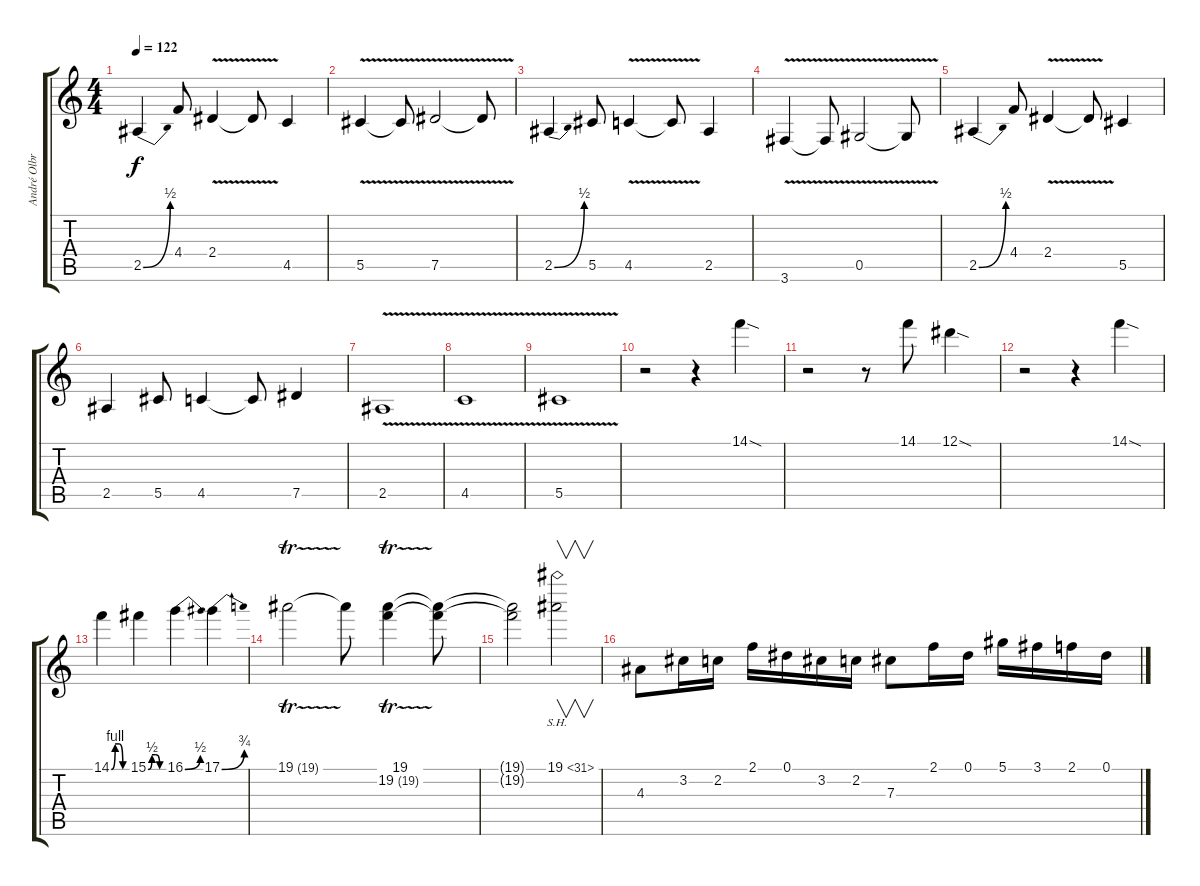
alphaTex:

\track ("André Olbrich" "André Olbr") {instrument distortionguitar}
\staff {score tabs}
\tuning (Eb4 Bb3 Gb3 Db3 Ab2 Eb2) {hide}
\ts (4 4)
\tempo 122
\clef g2
\ks c
2.5{be (bend 0 0 60 2)}.4{dy f} 4.4.8 2.4{v}.4 2.4{t}.8 4.5.4 |
5.5{v}.4 5.5{t}.8 7.5{v}.2 7.5{t}.8 |
2.5{be (bend 0 0 60 2)}.4 5.5.8 4.5{v}.4 4.5{t}.8 2.5.4 |
3.6{v}.4 3.6{t}.8 0.5{v}.2 0.5{t}.8 |
2.5{be (bend 0 0 60 2)}.4 4.4.8 2.4{v}.4 2.4{t}.8 5.5.4 |
2.5.4 5.5.8 4.5.4 4.5{t}.8 7.5.4 |
2.5{v}.1 |
4.5{v}.1 |
5.5{v}.1 |
r.2 r.4 14.1{sod}.4{volume 16} |
r.2 r.8 14.1.8 12.1{sod}.4 |
r.2 r.4 14.1{sod}.4 |
14.1{be (custom 0 0 15 4 30 4 45 0 60 0)}.4 15.1{be (custom 0 0 15 2 30 2 45 0 60 0)}.4 16.1{be (bend 0 0 60 2)}.4 17.1{be (bend 0 0 60 3)}.4 |
19.1{tr (19 32)}.2 19.1{t}.8 (19.1 19.2{tr (19 32)}).4 (19.1{t} 19.2{t}).8 |
(19.1{t} 19.2{t}).2 19.1{sh 12}.2{v} |
4.3.8 3.2.16 2.2.16 2.1.16 0.1.16 3.2.16 2.2.16 7.3.8 2.1.16 0.1.16 5.1.16 3.1.16 2.1.16 0.1.16
